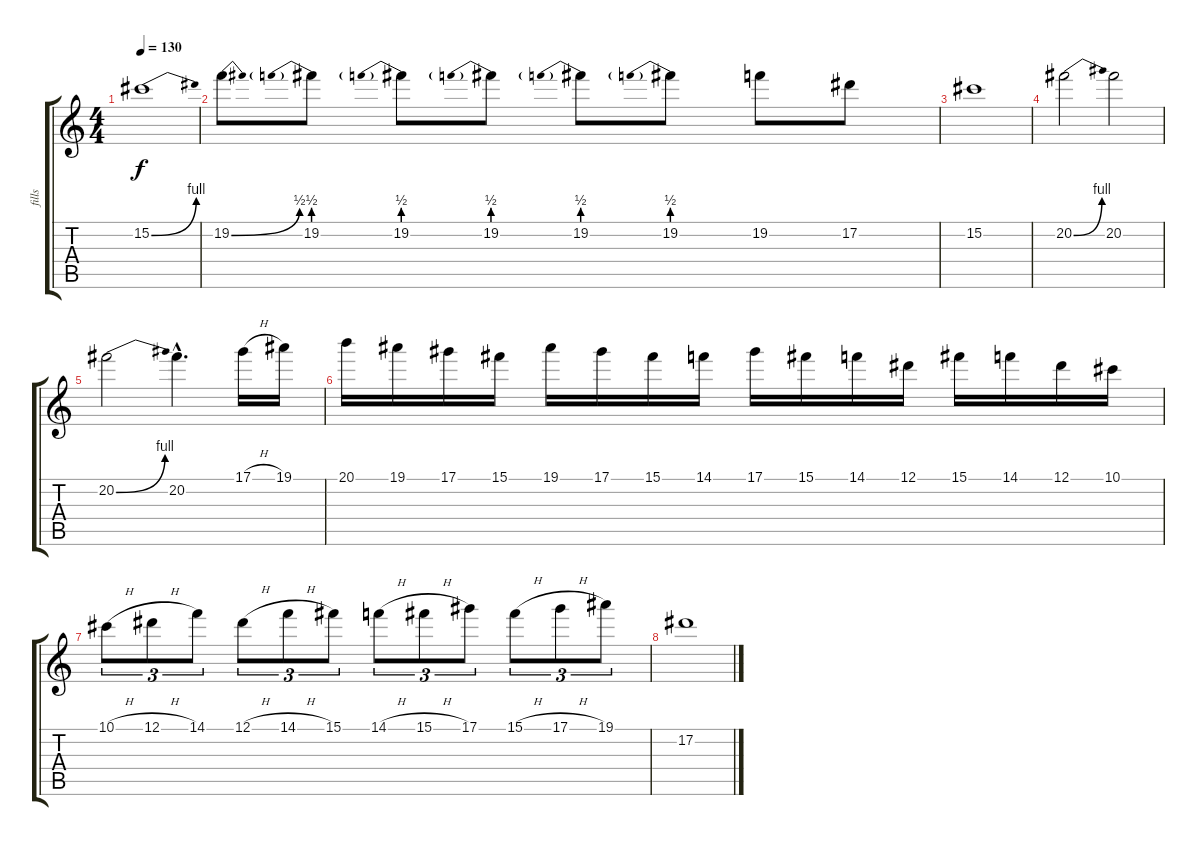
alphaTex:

\track ("fills" "fills") {instrument overdrivenguitar}
\staff {score tabs}
\tuning (Eb4 Bb3 Gb3 Db3 Ab2 Eb2) {hide}
\ts (4 4)
\tempo 130
\clef g2
\ks c
15.2{be (bend 0 0 60 4)}.1{dy f} |
19.2{be (bend 0 0 60 2)}.8 19.2{be (prebend 0 2 60 2)}.8 19.2{be (prebend 0 2 60 2)}.8 19.2{be (prebend 0 2 60 2)}.8 19.2{be (prebend 0 2 60 2)}.8 19.2{be (prebend 0 2 60 2)}.8 19.2.8 17.2.8 |
15.2.1 |
20.2{be (bend 0 0 60 4)}.2 20.2.2 |
20.2{be (bend 0 0 60 4)}.2 20.2{hac}.4{d} 17.1{h}.16 19.1.16 |
20.1.16 19.1.16 17.1.16 15.1.16 19.1.16 17.1.16 15.1.16 14.1.16 17.1.16 15.1.16 14.1.16 12.1.16 15.1.16 14.1.16 12.1.16 10.1.16 |
10.1{h}.8{tu (3 2)} 12.1{h}.8{tu (3 2)} 14.1.8{tu (3 2)} 12.1{h}.8{tu (3 2)} 14.1{h}.8{tu (3 2)} 15.1.8{tu (3 2)} 14.1{h}.8{tu (3 2)} 15.1{h}.8{tu (3 2)} 17.1.8{tu (3 2)} 15.1{h}.8{tu (3 2)} 17.1{h}.8{tu (3 2)} 19.1.8{tu (3 2)} |
17.2.1
